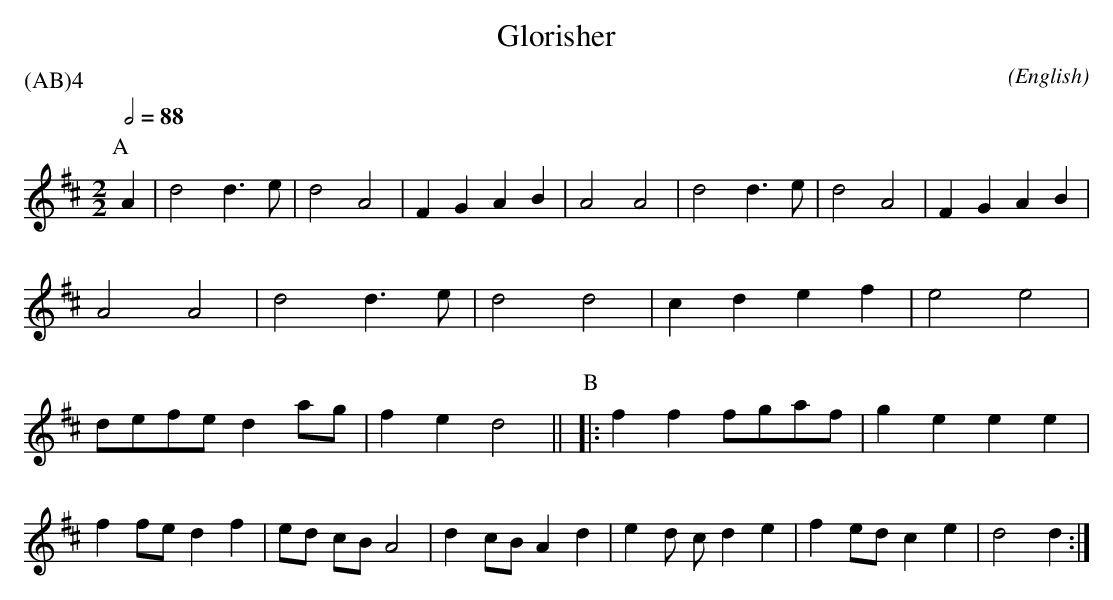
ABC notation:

X:1
T:Glorisher
M:2/2
C:
O:English
P:(AB)4
K:D
Q:1/2=88
L:1/8
P:A
   A2 | d4     d3 e  | d4     A4    |  F2  G2  A2 B2 | A4    A4 |\
        d4     d3 e  | d4     A4    |  F2  G2  A2 B2 | A4    A4 |\
        d4     d3 e  | d4     d4    |  c2  d2  e2 f2 | e4    e4 |\
        defe   d2 ag | f2 e2  d4    ||\
P:B
|:      f2 f2  fgaf  | g2 e2  e2 e2 |  f2  fe  d2 f2 | ed cB A4 |\
        d2  cB A2 d2 | e2 d c d2 e2 |  f2  ed  c2 e2 | d4    d2 :|
